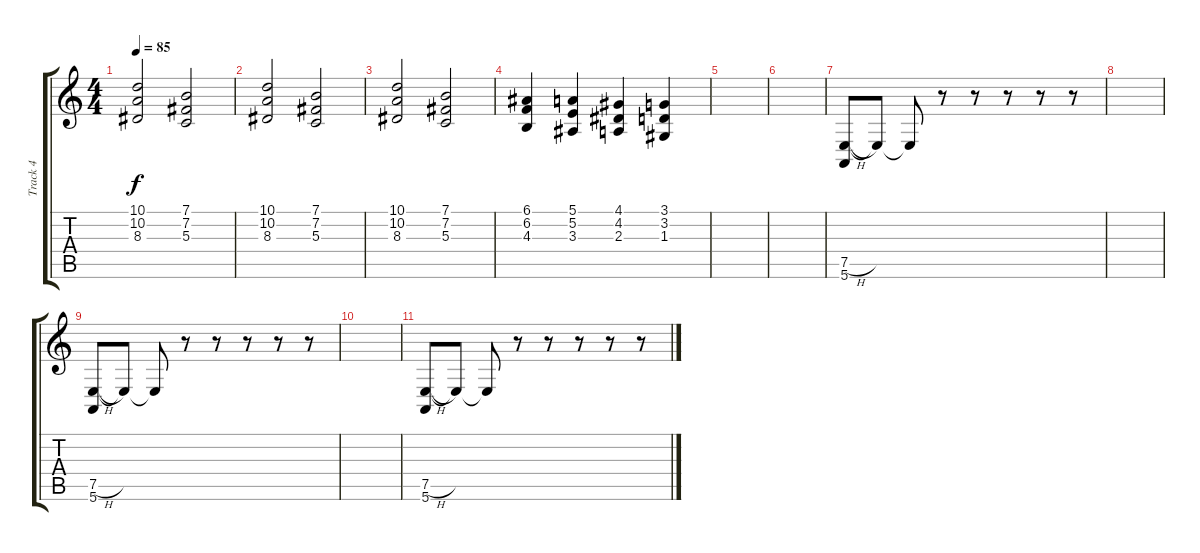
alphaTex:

\track ("Track 4" "Track 4") {instrument stringensemble2}
\staff {score tabs}
\tuning (E4 B3 G3 D3 A2 E2) {hide}
\ts (4 4)
\tempo 85
\clef g2
\ks c
(10.1 10.2 8.3).2{dy f} (7.1 7.2 5.3).2 |
(10.1 10.2 8.3).2 (7.1 7.2 5.3).2 |
(10.1 10.2 8.3).2 (7.1 7.2 5.3).2 |
(6.1 6.2 4.3).4 (5.1 5.2 3.3).4 (4.1 4.2 2.3).4 (3.1 3.2 1.3).4 |
|
|
(7.5{h} 5.6).8{instrument frenchhorn} 7.5{t}.8 7.5{t}.8 r.8 r.8 r.8 r.8 r.8 |
|
(7.5{h} 5.6).8{instrument frenchhorn} 7.5{t}.8 7.5{t}.8 r.8 r.8 r.8 r.8 r.8 |
|
(7.5{h} 5.6).8{instrument frenchhorn} 7.5{t}.8 7.5{t}.8 r.8 r.8 r.8 r.8 r.8
